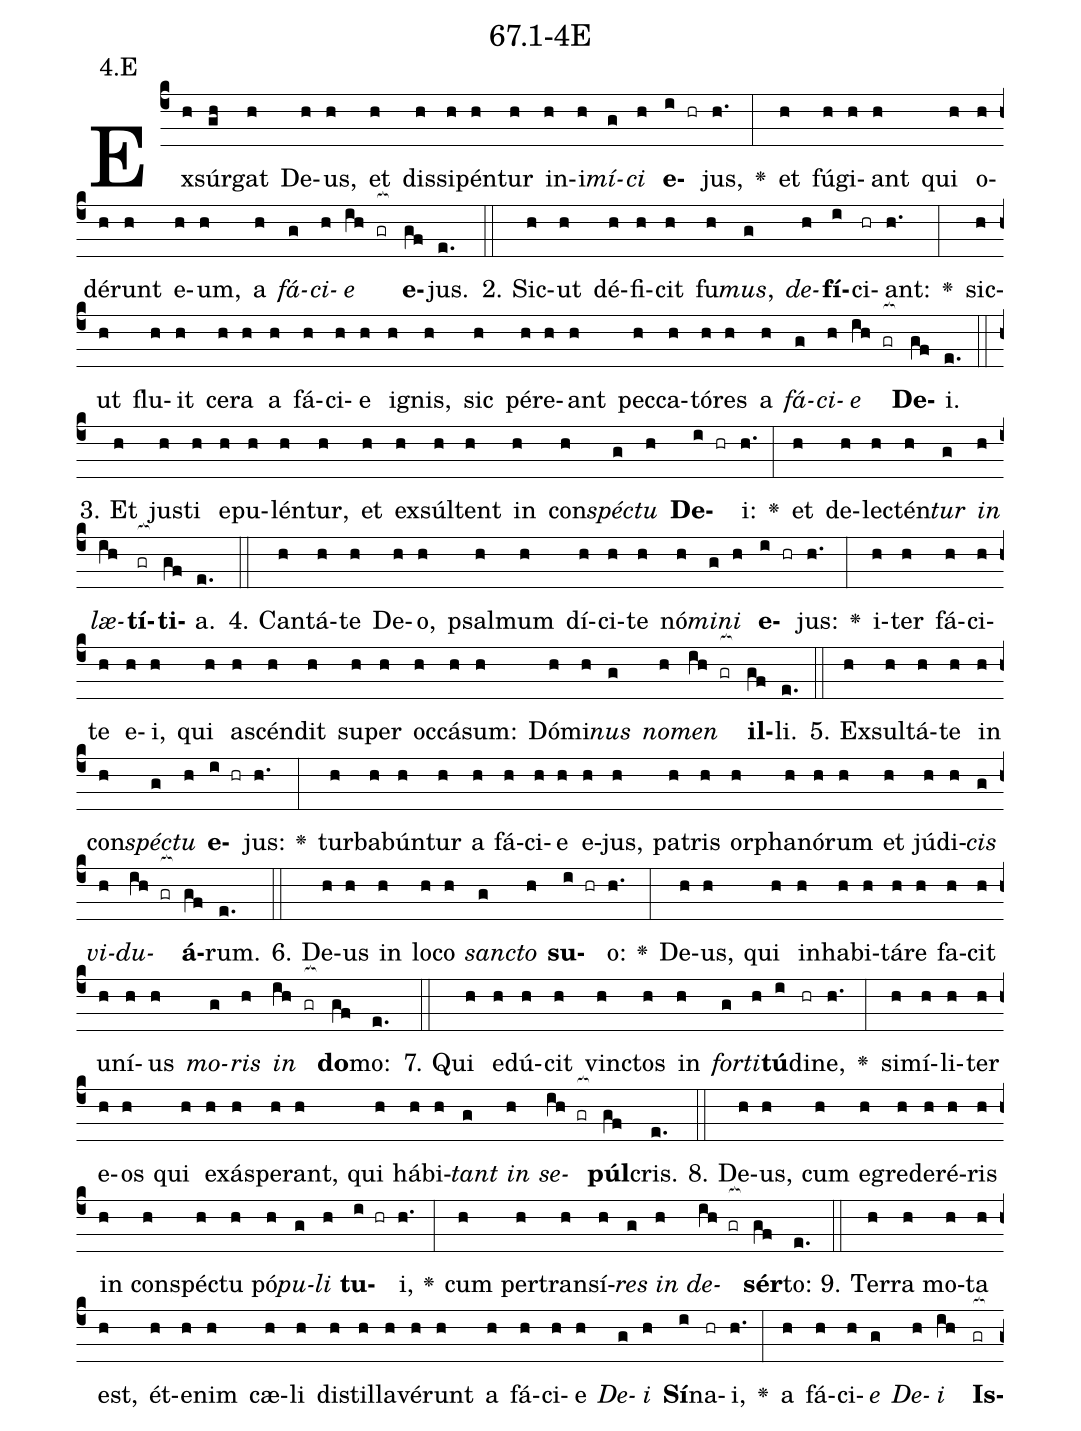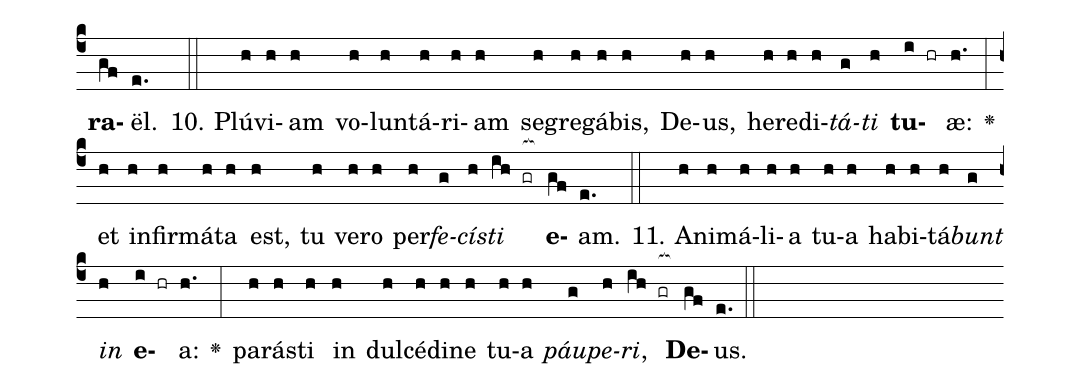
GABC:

name: 67.1-4E;
annotation: 4.E;
%%
(c4)Ex(h)súr(gh)gat(h) De(h)us,(h) et(h) dis(h)si(h)pén(h)tur(h) in(h)i(h)<i>mí</i>(g)<i>ci</i>(h) <b>e</b>(i hr)jus,(h.) <v>\greheightstar</v>(:) et(h) fú(h)gi(h)ant(h) qui(h) o(h)dé(h)runt(h) e(h)um,(h) a(h) <i>fá</i>(g)<i>ci</i>(h)<i>e</i>(ih gr[ocb:1{]) <b>e</b>(gf[ocb:0}])jus.(e.) (::)
2. Sic(h)ut(h) dé(h)fi(h)cit(h) fu(h)<i>mus</i>,(g) <i>de</i>(h)<b>fí</b>(i)ci(hr)ant:(h.) <v>\greheightstar</v>(:) sic(h)ut(h) flu(h)it(h) ce(h)ra(h) a(h) fá(h)ci(h)e(h) i(h)gnis,(h) sic(h) pér(h)e(h)ant(h) pec(h)ca(h)tó(h)res(h) a(h) <i>fá</i>(g)<i>ci</i>(h)<i>e</i>(ih gr[ocb:1{]) <b>De</b>(gf[ocb:0}])i.(e.) (::)
3. Et(h) jus(h)ti(h) e(h)pu(h)lén(h)tur,(h) et(h) ex(h)súl(h)tent(h) in(h) con(h)<i>spéc</i>(g)<i>tu</i>(h) <b>De</b>(i hr)i:(h.) <v>\greheightstar</v>(:) et(h) de(h)lec(h)tén(h)<i>tur</i>(g) <i>in</i>(h) <i>læ</i>(ih)<b>tí</b>(gr[ocb:1{])<b>ti</b>(gf[ocb:0}])a.(e.) (::)
4. Can(h)tá(h)te(h) De(h)o,(h) psal(h)mum(h) dí(h)ci(h)te(h) nó(h)<i>mi</i>(g)<i>ni</i>(h) <b>e</b>(i hr)jus:(h.) <v>\greheightstar</v>(:) i(h)ter(h) fá(h)ci(h)te(h) e(h)i,(h) qui(h) a(h)scén(h)dit(h) su(h)per(h) oc(h)cá(h)sum:(h) Dó(h)mi(h)<i>nus</i>(g) <i>no</i>(h)<i>men</i>(ih gr[ocb:1{]) <b>il</b>(gf[ocb:0}])li.(e.) (::)
5. Ex(h)sul(h)tá(h)te(h) in(h) con(h)<i>spéc</i>(g)<i>tu</i>(h) <b>e</b>(i hr)jus:(h.) <v>\greheightstar</v>(:) tur(h)ba(h)bún(h)tur(h) a(h) fá(h)ci(h)e(h) e(h)jus,(h) pa(h)tris(h) or(h)pha(h)nó(h)rum(h) et(h) jú(h)di(h)<i>cis</i>(g) <i>vi</i>(h)<i>du</i>(ih gr[ocb:1{])<b>á</b>(gf[ocb:0}])rum.(e.) (::)
6. De(h)us(h) in(h) lo(h)co(h) <i>sanc</i>(g)<i>to</i>(h) <b>su</b>(i hr)o:(h.) <v>\greheightstar</v>(:) De(h)us,(h) qui(h) in(h)ha(h)bi(h)tá(h)re(h) fa(h)cit(h) u(h)ní(h)us(h) <i>mo</i>(g)<i>ris</i>(h) <i>in</i>(ih gr[ocb:1{]) <b>do</b>(gf[ocb:0}])mo:(e.) (::)
7. Qui(h) e(h)dú(h)cit(h) vinc(h)tos(h) in(h) <i>for</i>(g)<i>ti</i>(h)<b>tú</b>(i)di(hr)ne,(h.) <v>\greheightstar</v>(:) si(h)mí(h)li(h)ter(h) e(h)os(h) qui(h) ex(h)ás(h)pe(h)rant,(h) qui(h) há(h)bi(h)<i>tant</i>(g) <i>in</i>(h) <i>se</i>(ih gr[ocb:1{])<b>púl</b>(gf[ocb:0}])cris.(e.) (::)
8. De(h)us,(h) cum(h) e(h)gre(h)de(h)ré(h)ris(h) in(h) con(h)spéc(h)tu(h) pó(h)<i>pu</i>(g)<i>li</i>(h) <b>tu</b>(i hr)i,(h.) <v>\greheightstar</v>(:) cum(h) per(h)trans(h)í(h)<i>res</i>(g) <i>in</i>(h) <i>de</i>(ih gr[ocb:1{])<b>sér</b>(gf[ocb:0}])to:(e.) (::)
9. Ter(h)ra(h) mo(h)ta(h) est,(h) ét(h)e(h)nim(h) cæ(h)li(h) di(h)stil(h)la(h)vé(h)runt(h) a(h) fá(h)ci(h)e(h) <i>De</i>(g)<i>i</i>(h) <b>Sí</b>(i)na(hr)i,(h.) <v>\greheightstar</v>(:) a(h) fá(h)ci(h)<i>e</i>(g) <i>De</i>(h)<i>i</i>(ih) <b>Is</b>(gr[ocb:1{])<b>ra</b>(gf[ocb:0}])ël.(e.) (::)
10. Plú(h)vi(h)am(h) vo(h)lun(h)tá(h)ri(h)am(h) se(h)gre(h)gá(h)bis,(h) De(h)us,(h) he(h)re(h)di(h)<i>tá</i>(g)<i>ti</i>(h) <b>tu</b>(i hr)æ:(h.) <v>\greheightstar</v>(:) et(h) in(h)fir(h)má(h)ta(h) est,(h) tu(h) ve(h)ro(h) per(h)<i>fe</i>(g)<i>cís</i>(h)<i>ti</i>(ih gr[ocb:1{]) <b>e</b>(gf[ocb:0}])am.(e.) (::)
11. A(h)ni(h)má(h)li(h)a(h) tu(h)a(h) ha(h)bi(h)tá(h)<i>bunt</i>(g) <i>in</i>(h) <b>e</b>(i hr)a:(h.) <v>\greheightstar</v>(:) pa(h)rás(h)ti(h) in(h) dul(h)cé(h)di(h)ne(h) tu(h)a(h) <i>páu</i>(g)<i>pe</i>(h)<i>ri</i>,(ih gr[ocb:1{]) <b>De</b>(gf[ocb:0}])us.(e.) (::)
